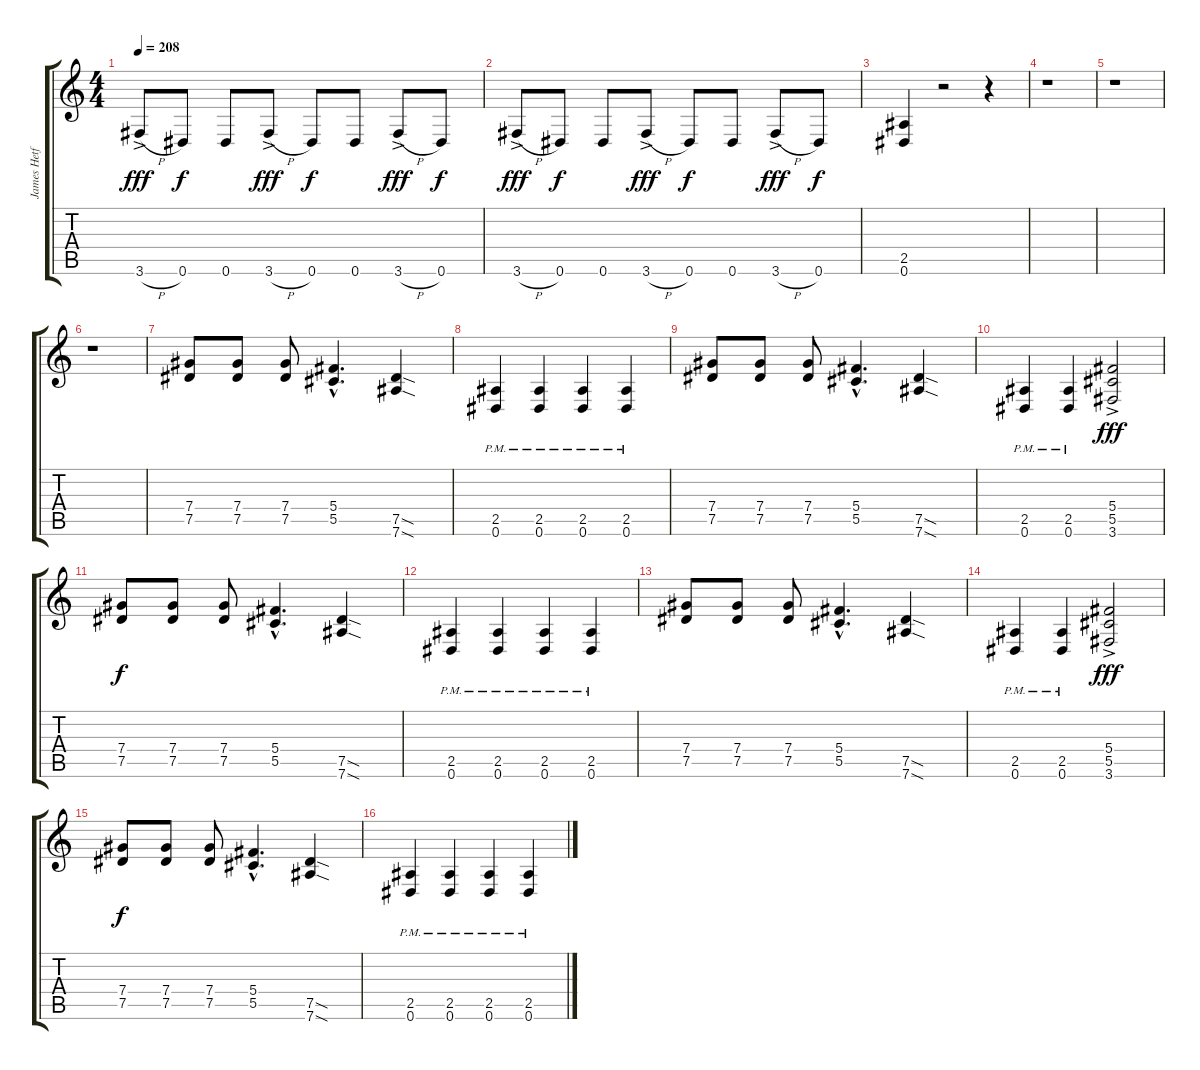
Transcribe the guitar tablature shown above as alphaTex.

\track ("James Hetfield (Guitar)" "James Hetf") {instrument distortionguitar}
\staff {score tabs}
\tuning (Eb4 Bb3 Gb3 Db3 Ab2 Eb2) {hide}
\ts (4 4)
\tempo 208
\clef g2
\ks c
3.6{h ac}.8{dy fff} 0.6.8{dy f} 0.6.8 3.6{h ac}.8{dy fff} 0.6.8{dy f} 0.6.8 3.6{h ac}.8{dy fff} 0.6.8{dy f} |
3.6{h ac}.8{dy fff} 0.6.8{dy f} 0.6.8 3.6{h ac}.8{dy fff} 0.6.8{dy f} 0.6.8 3.6{h ac}.8{dy fff} 0.6.8{dy f} |
(2.5 0.6).4 r.2 r.4 |
r.1 |
r.1 |
r.1 |
(7.4 7.5).8 (7.4 7.5).8 (7.4 7.5).8 (5.4{hac} 5.5{hac}).4{d} (7.5{sod} 7.6{sod}).4 |
(2.5{pm} 0.6{pm}).4 (2.5{pm} 0.6{pm}).4 (2.5{pm} 0.6{pm}).4 (2.5{pm} 0.6{pm}).4 |
(7.4 7.5).8 (7.4 7.5).8 (7.4 7.5).8 (5.4{hac} 5.5{hac}).4{d} (7.5{sod} 7.6{sod}).4 |
(2.5{pm} 0.6{pm}).4 (2.5{pm} 0.6{pm}).4 (5.4{ac} 5.5{ac} 3.6{ac}).2{dy fff} |
(7.4 7.5).8{dy f} (7.4 7.5).8 (7.4 7.5).8 (5.4{hac} 5.5{hac}).4{d} (7.5{sod} 7.6{sod}).4 |
(2.5{pm} 0.6{pm}).4 (2.5{pm} 0.6{pm}).4 (2.5{pm} 0.6{pm}).4 (2.5{pm} 0.6{pm}).4 |
(7.4 7.5).8 (7.4 7.5).8 (7.4 7.5).8 (5.4{hac} 5.5{hac}).4{d} (7.5{sod} 7.6{sod}).4 |
(2.5{pm} 0.6{pm}).4 (2.5{pm} 0.6{pm}).4 (5.4{ac} 5.5{ac} 3.6{ac}).2{dy fff} |
(7.4 7.5).8{dy f} (7.4 7.5).8 (7.4 7.5).8 (5.4{hac} 5.5{hac}).4{d} (7.5{sod} 7.6{sod}).4 |
(2.5{pm} 0.6{pm}).4 (2.5{pm} 0.6{pm}).4 (2.5{pm} 0.6{pm}).4 (2.5{pm} 0.6{pm}).4
